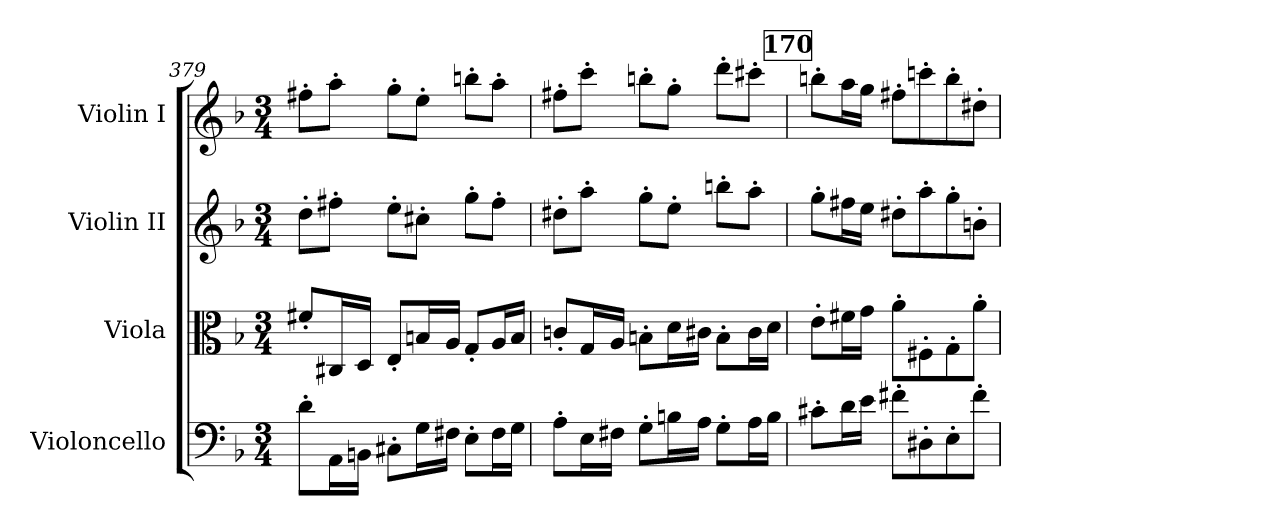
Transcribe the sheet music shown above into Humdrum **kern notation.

**kern	**kern	**kern	**kern
*part4	*part3	*part2	*part1
*staff4	*staff3	*staff2	*staff1
*I"Violoncello	*I"Viola	*I"Violin II	*I"Violin I
*I'Vc	*I'Vla	*I'Vln	*I'Vln
!!LO:LB:g=z
*clefF4	*clefC3	*clefG2	*clefG2
*k[b-]	*k[b-]	*k[b-]	*k[b-]
*M3/4	*M3/4	*M3/4	*M3/4
=379	=379	=379	=379
8d'\L	8f#X'/L	8dd'\L	8ff#X'\L
16AA\L	16C#X/L	8ff#X'\J	8aa'\J
16BBn\JJ	16D/JJ	.	.
8C#X'\L	8E'/L	8ee'\L	8gg'\L
16G\L	16Bn/L	8cc#X'\J	8ee'\J
16F#X\JJ	16A/JJ	.	.
8E'\L	8G'/L	8gg'\L	8bbn'\L
16F#\L	16A/L	8ff#'\J	8aa'\J
16G\JJ	16B/JJ	.	.
=380	=380	=380	=380
8A'\L	8cn'/L	8dd#X'\L	8ff#X'\L
16E\L	16G/L	8aa'\J	8ccc'\J
16F#X\JJ	16A/JJ	.	.
8G'\L	8Bn'\L	8gg'\L	8bbn'\L
16Bn\L	16d\L	8ee'\J	8gg'\J
16A\JJ	16c#X\JJ	.	.
8G'\L	8B'\L	8bbn'\L	8ddd'\L
16A\L	16c#\L	8aa'\J	8ccc#X'\J
16B\JJ	16d\JJ	.	.
!!LO:REH:place=s1:a:B:fs=14:t=170
=381	=381	=381	=381
8c#X'\L	8e'\L	8gg'\L	8bbn'\L
16d\L	16f#X\L	16ff#X\L	16aa\L
16e\JJ	16g\JJ	16ee\JJ	16gg\JJ
8f#X'\L	8a'\L	8dd#X'\L	8ff#X'\L
8D#X'\	8F#X'\	8aa'\	8cccn'\
8E'\	8G'\	8gg'\	8bb'\
8f#'\J	8a'\J	8bn'\J	8dd#X'\J
=	=	=	=
*-	*-	*-	*-
